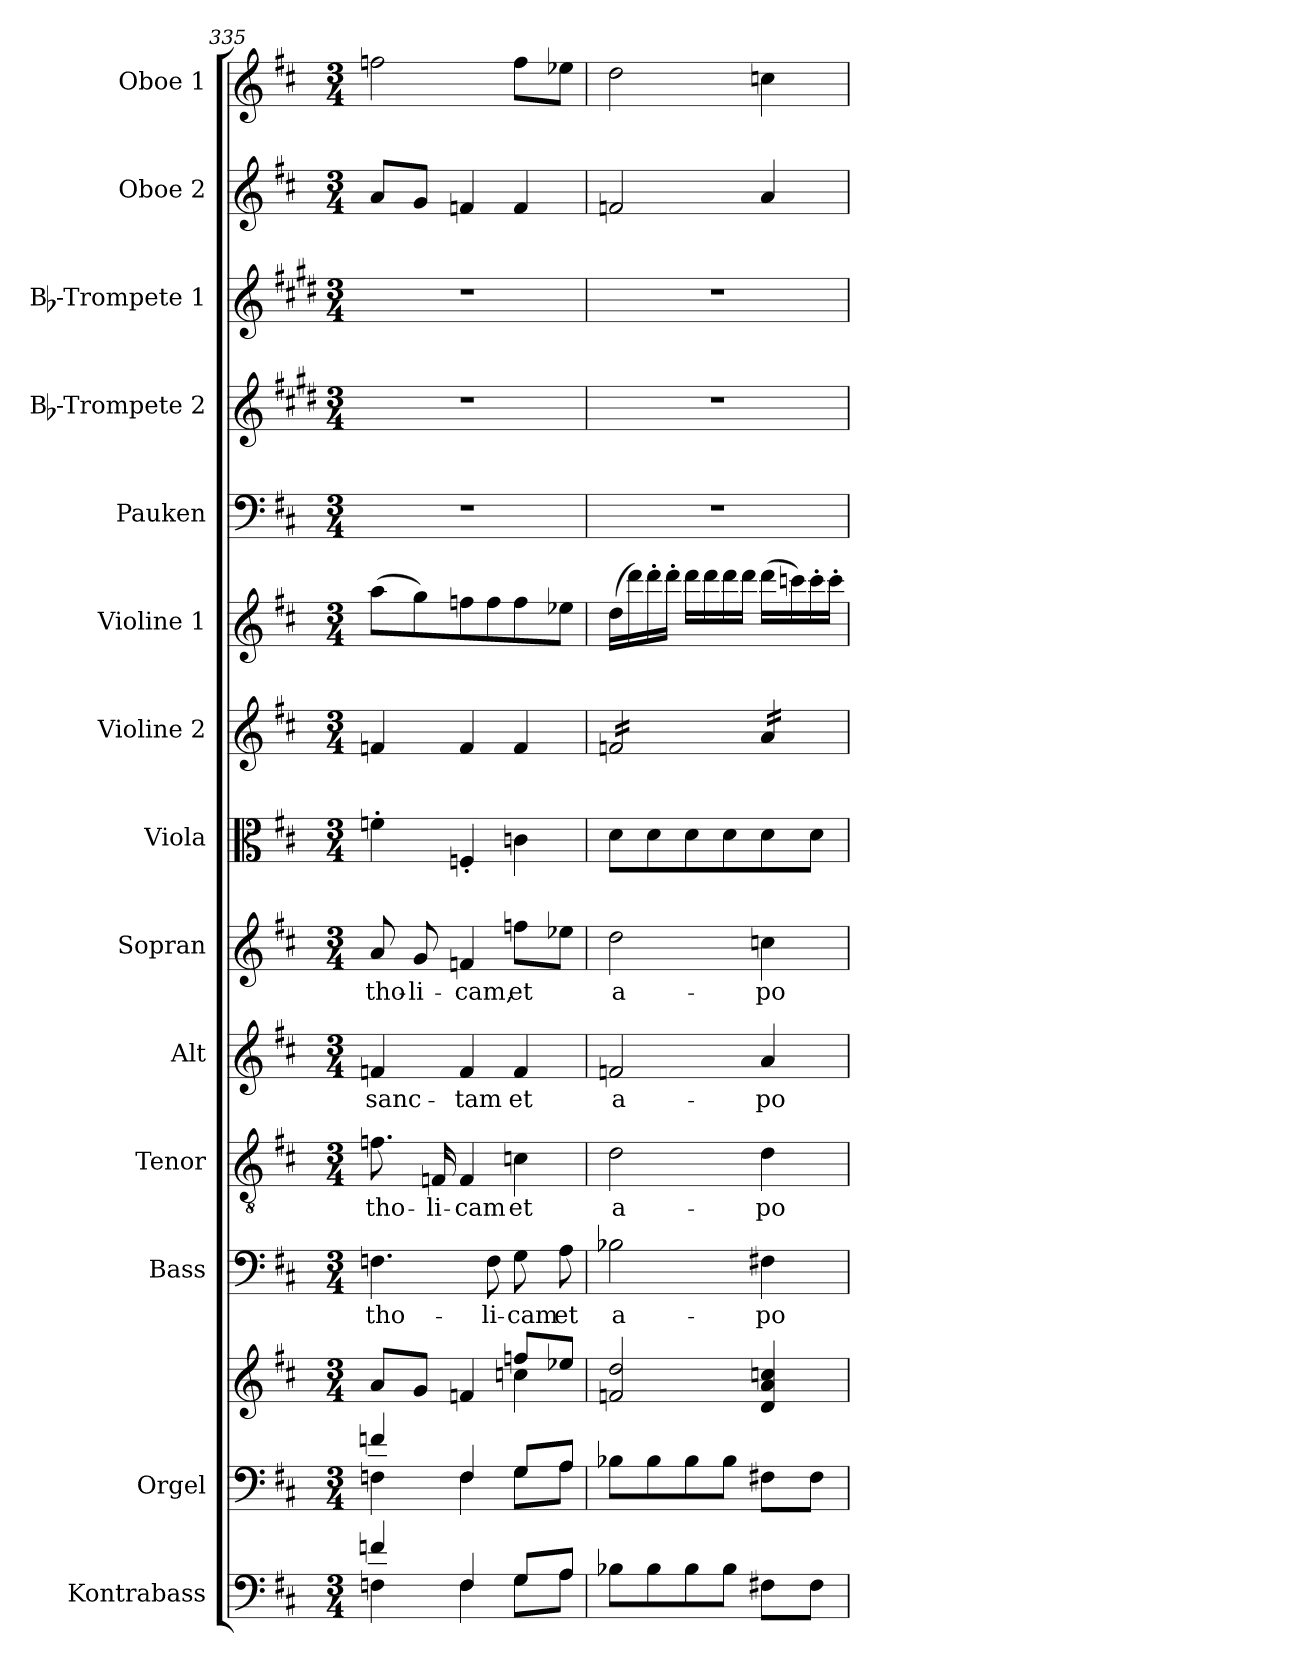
**kern	**kern	**kern	**kern	**text	**kern	**text	**kern	**text	**kern	**text	**kern	**kern	**kern	**kern	**kern	**kern	**kern	**kern
*part14	*part13	*part13	*part12	*part12	*part11	*part11	*part10	*part10	*part9	*part9	*part8	*part7	*part6	*part5	*part4	*part3	*part2	*part1
*staff15	*staff14	*staff13	*staff12	*staff12	*staff11	*staff11	*staff10	*staff10	*staff9	*staff9	*staff8	*staff7	*staff6	*staff5	*staff4	*staff3	*staff2	*staff1
*I"Kontrabass	*I"Orgel	*	*I"Bass	*	*I"Tenor	*	*I"Alt	*	*I"Sopran	*	*I"Viola	*I"Violine 2	*I"Violine 1	*I"Pauken	*I"Bb-Trompete 2	*I"Bb-Trompete 1	*I"Oboe 2	*I"Oboe 1
*I'Kb.	*I'Org.	*	*I'B.	*	*I'T.	*	*I'A.	*	*I'S.	*	*I'Vla.	*I'Vl. 2	*I'Vl. 1	*I'Pk.	*I'Bb Trp. 2	*I'Bb Trp. 1	*I'Ob. 2	*I'Ob. 1
*clefF4	*clefF4	*clefG2	*clefF4	*	*clefGv2	*	*clefG2	*	*clefG2	*	*clefC3	*clefG2	*clefG2	*clefF4	*clefG2	*clefG2	*clefG2	*clefG2
*ITrd7c12	*	*	*	*	*	*	*	*	*	*	*	*	*	*	*ITrd1c2	*ITrd1c2	*	*
*k[f#c#]	*k[f#c#]	*k[f#c#]	*k[f#c#]	*	*k[f#c#]	*	*k[f#c#]	*	*k[f#c#]	*	*k[f#c#]	*k[f#c#]	*k[f#c#]	*k[f#c#]	*k[f#c#]	*k[f#c#]	*k[f#c#]	*k[f#c#]
*D:	*D:	*D:	*D:	*	*D:	*	*D:	*	*D:	*	*D:	*D:	*D:	*D:	*D:	*D:	*D:	*D:
*M3/4	*M3/4	*M3/4	*M3/4	*	*M3/4	*	*M3/4	*	*M3/4	*	*M3/4	*M3/4	*M3/4	*M3/4	*M3/4	*M3/4	*M3/4	*M3/4
=335	=335	=335	=335	=335	=335	=335	=335	=335	=335	=335	=335	=335	=335	=335	=335	=335	=335	=335
*^	*^	*^	*	*	*	*	*	*	*	*	*	*	*	*	*	*	*	*
!	!	!	!	!	!	!	!LO:LY:b	!	!LO:LY:b	!	!LO:LY:b	!	!LO:LY:b	!	!	!	!	!	!	!	!
4Fn/	4FFn\	4fn/	4Fn\	8a/L	2ee\yy	4.Fn\	-tho-	8.fn\	-tho-	4fn/	sanc-	8a/	-tho-	4fn'>\	4fn/	(>8aa\L	2.r	2.r	2.r	8a/L	2ffn\
!	!	!	!	!	!	!	!	!	!	!	!	!	!LO:LY:b	!	!	!	!	!	!	!	!
.	.	.	.	8g/J	.	.	.	.	.	.	.	8g/	-li-	.	.	8gg\)	.	.	.	8g/J	.
!	!	!	!	!	!	!	!	!	!LO:LY:b	!	!	!	!	!	!	!	!	!	!	!	!
.	.	.	.	.	.	.	.	16Fn/	-li-	.	.	.	.	.	.	.	.	.	.	.	.
!	!	!	!	!	!	!	!	!	!LO:LY:b	!	!LO:LY:b	!	!LO:LY:b	!	!	!	!	!	!	!	!
4FF/	4FF\	4F/	4F\	4fn/	.	.	.	4F/	-cam	4f/	-tam	4fn/	-cam,	4Fn'</	4f/	8ffn\	.	.	.	4fn/	.
!	!	!	!	!	!	!	!LO:LY:b	!	!	!	!	!	!	!	!	!	!	!	!	!	!
.	.	.	.	.	.	8F\	-li-	.	.	.	.	.	.	.	.	8ff\	.	.	.	.	.
!	!	!	!	!	!	!	!LO:LY:b	!	!LO:LY:b	!	!LO:LY:b	!	!LO:LY:b	!	!	!	!	!	!	!	!
8GG/L	8GG\L	8G/L	8G\L	8ffn/L	4ccn\	8G\	-cam	4cn\	et	4f/	et	8ffn\L	et	4cn\	4f/	8ff\	.	.	.	4f/	8ff\L
!	!	!	!	!	!	!	!LO:LY:b	!	!	!	!	!	!	!	!	!	!	!	!	!	!
8AA/J	8AA\J	8A/J	8A\J	8ee-X/J	.	8A\	et	.	.	.	.	8ee-X\J	.	.	.	8ee-X\J	.	.	.	.	8ee-X\J
*	*	*	*	*v	*v	*	*	*	*	*	*	*	*	*	*	*	*	*	*	*	*
=336	=336	=336	=336	=336	=336	=336	=336	=336	=336	=336	=336	=336	=336	=336	=336	=336	=336	=336	=336	=336
!	!	!	!	!	!	!LO:LY:b	!	!LO:LY:b	!	!LO:LY:b	!	!LO:LY:b	!	!	!	!	!	!	!	!
*v	*v	*	*	*	*	*	*	*	*	*	*	*	*	*	*	*	*	*	*	*
*	*v	*v	*	*	*	*	*	*	*	*	*	*	*	*	*	*	*	*	*
*	*	*	*	*	*	*	*	*	*	*	*	*tremolo	*	*	*	*	*	*
8BB-X\L	8B-X\L	2fn/ 2dd/	2B-X\	a-	2d\	a-	2fn/	a-	2dd\	a-	8d\L	16fn/LL	(>16dd\LL	2.r	2.r	2.r	2fn/	2dd\
.	.	.	.	.	.	.	.	.	.	.	.	16fn/	16ddd\)	.	.	.	.	.
8BB-\	8B-\	.	.	.	.	.	.	.	.	.	8d\	16fn/	16ddd'>\	.	.	.	.	.
.	.	.	.	.	.	.	.	.	.	.	.	16fn/	16ddd'>\JJ	.	.	.	.	.
8BB-\	8B-\	.	.	.	.	.	.	.	.	.	8d\	16fn/	16ddd\LL	.	.	.	.	.
.	.	.	.	.	.	.	.	.	.	.	.	16fn/	16ddd\	.	.	.	.	.
8BB-\J	8B-\J	.	.	.	.	.	.	.	.	.	8d\	16fn/	16ddd\	.	.	.	.	.
.	.	.	.	.	.	.	.	.	.	.	.	16fn/JJ	16ddd\JJ	.	.	.	.	.
!	!	!	!	!LO:LY:b	!	!LO:LY:b	!	!LO:LY:b	!	!LO:LY:b	!	!	!	!	!	!	!	!
8FF#X\L	8F#X\L	4d/ 4a/ 4ccn/	4F#X\	-po-	4d\	-po-	4a/	-po-	4ccn\	-po-	8d\	16a/LL	(>16ddd\LL	.	.	.	4a/	4ccn\
.	.	.	.	.	.	.	.	.	.	.	.	16a/	16cccn\)	.	.	.	.	.
8FF#\J	8F#\J	.	.	.	.	.	.	.	.	.	8d\J	16a/	16ccc'>\	.	.	.	.	.
.	.	.	.	.	.	.	.	.	.	.	.	16a/JJ	16ccc'>\JJ	.	.	.	.	.
*	*	*	*	*	*	*	*	*	*	*	*	*Xtremolo	*	*	*	*	*	*
=	=	=	=	=	=	=	=	=	=	=	=	=	=	=	=	=	=	=
*-	*-	*-	*-	*-	*-	*-	*-	*-	*-	*-	*-	*-	*-	*-	*-	*-	*-	*-
